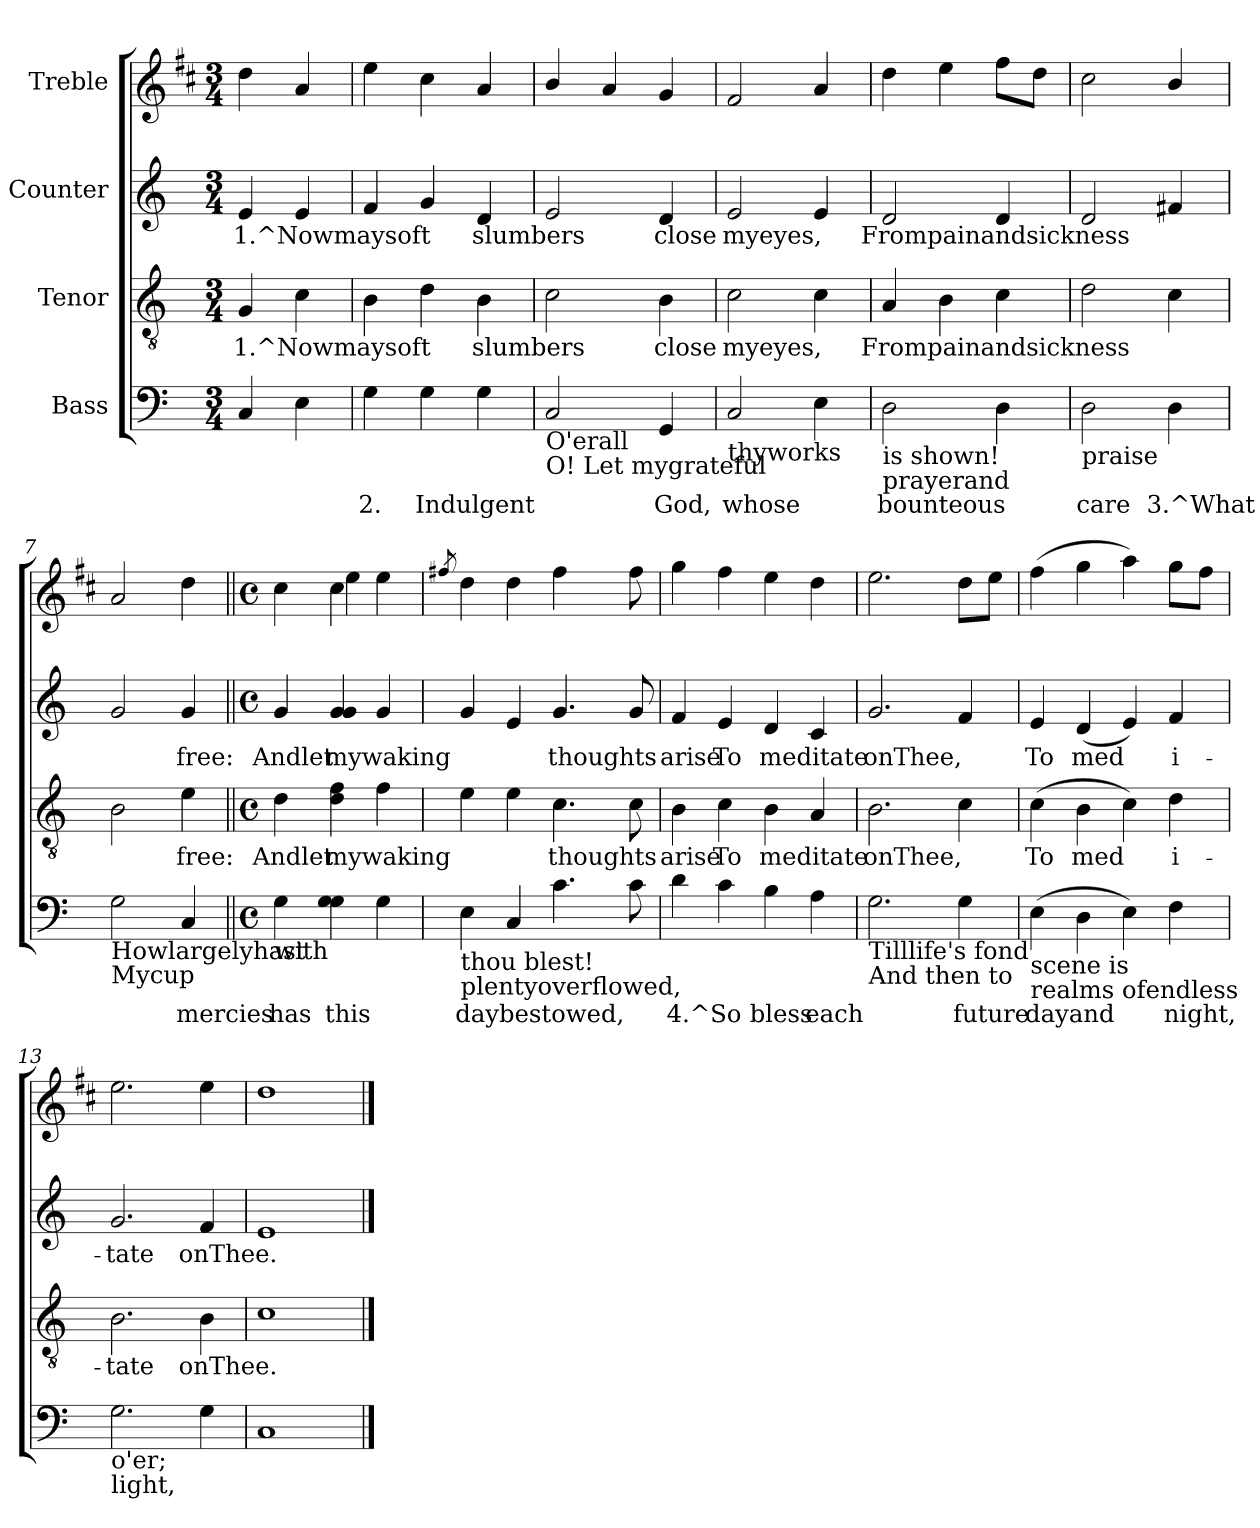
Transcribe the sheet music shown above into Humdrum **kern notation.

**kern	**text	**kern	**text	**kern	**text	**kern
*part4	*part4	*part3	*part3	*part2	*part2	*part1
*staff4	*staff4	*staff3	*staff3	*staff2	*staff2	*staff1
*I"Bass	*	*I"Tenor	*	*I"Counter	*	*I"Treble
!!LO:PB:g=z
*stria5	*	*stria5	*	*stria5	*	*stria5
*clefF4	*	*clefGv2	*	*clefG2	*	*clefG2
*	*	*	*	*	*	*ITrd1c2
*k[]	*	*k[]	*	*k[]	*	*k[]
*C:	*	*C:	*	*C:	*	*C:
*M3/4	*	*M3/4	*	*M3/4	*	*M3/4
=1	=1	=1	=1	=1	=1	=1
!	!LO:LY:b:rj	!	!LO:LY:b:rj	!	!LO:LY:b:rj	!
4C/	.	4G/	1.^Nowmaysoft	4e/	1.^Nowmaysoft	4cc\
!	!LO:LY:b:rj	!	!LO:LY:b:rj	!	!LO:LY:b:rj	!
4E\	.	4c\	.	4e/	.	4g/
=2	=2	=2	=2	=2	=2	=2
!	!LO:LY:b:rj	!	!LO:LY:b:rj	!	!LO:LY:b:rj	!
4G\	2.	4B\	.	4f/	.	4dd\
!	!LO:LY:b:rj	!	!LO:LY:b:rj	!	!LO:LY:b:rj	!
4G\	Indulgent	4d\	.	4g/	.	4b\
!	!LO:LY:b:rj	!	!LO:LY:b:rj	!	!LO:LY:b:rj	!
4G\	.	4B\	slumbers	4d/	slumbers	4g/
=3	=3	=3	=3	=3	=3	=3
!LO:TX:b:t=O'erall	!	!	!	!	!	!
!LO:TX:b:t=O! Let mygrateful	!	!	!	!	!	!
!	!LO:LY:b:rj	!	!LO:LY:b:rj	!	!LO:LY:b:rj	!
2C/	.	2c\	.	2e/	.	4a/
.	.	.	.	.	.	4g/
!	!LO:LY:b:rj	!	!LO:LY:b:rj	!	!LO:LY:b:rj	!
4GG/	God,	4B\	close	4d/	close	4f/
=4	=4	=4	=4	=4	=4	=4
!LO:TX:b:t=thyworks	!	!	!	!	!	!
!	!LO:LY:b:rj	!	!LO:LY:b:rj	!	!LO:LY:b:rj	!
2C/	whose	2c\	myeyes,	2e/	myeyes,	2e/
!	!LO:LY:b:rj	!	!LO:LY:b:rj	!	!LO:LY:b:rj	!
4E\	.	4c\	.	4e/	.	4g>/
=5	=5	=5	=5	=5	=5	=5
!LO:TX:b:t=is shown!	!	!	!	!	!	!
!LO:TX:b:t=prayerand	!	!	!	!	!	!
!	!LO:LY:b:rj	!	!LO:LY:b:rj	!	!LO:LY:b:rj	!
2D\	bounteous	4A/	Frompainandsickness	2d/	Frompainandsickness	4cc\
!	!	!	!LO:LY:b:rj	!	!	!
.	.	4B\	.	.	.	4dd\
!	!LO:LY:b:rj	!	!LO:LY:b:rj	!	!LO:LY:b:rj	!
4D\	.	4c\	.	4d/	.	8ee\L
.	.	.	.	.	.	8cc\J
=6	=6	=6	=6	=6	=6	=6
!LO:TX:b:t=praise	!	!	!	!	!	!
!	!LO:LY:b:rj	!	!LO:LY:b:rj	!	!LO:LY:b:rj	!
2D\	care	2d\	.	2d/	.	2b\
!	!LO:LY:b:rj	!	!LO:LY:b:rj	!	!LO:LY:b:rj	!
4D\	3.^What	4c\	.	4f#X/	.	4a/
=7	=7	=7	=7	=7	=7	=7
!LO:TX:b:t=Howlargelyhast	!	!	!	!	!	!
!LO:TX:b:t=Mycup	!	!	!	!	!	!
!	!LO:LY:b:rj	!	!LO:LY:b:rj	!	!LO:LY:b:rj	!
2G\	.	2B\	.	2g/	.	2g/
!	!LO:LY:b:rj	!	!LO:LY:b:rj	!	!LO:LY:b:rj	!
4C/	mercies	4e\	free:	4g/	free:	4cc\
=8||	=8||	=8||	=8||	=8||	=8||	=8||
*M4/4	*	*M4/4	*	*M4/4	*	*M4/4
*met(c)	*	*met(c)	*	*met(c)	*	*met(c)
!LO:TX:b:t=with	!	!	!	!	!	!
!	!LO:LY:b:rj	!	!LO:LY:b:rj	!	!LO:LY:b:rj	!
*	*	*	*	*	*	*^
4G\	has	4d\	Andlet	4g/	Andlet	4b\	4ryy
!	!LO:LY:b:rj	!	!LO:LY:b:rj	!	!LO:LY:b:rj	!	!
4G\ 4G\	this	4d\ 4f\	mywaking	4g/ 4g/	mywaking	4b\	4dd\
!	!LO:LY:b:rj	!	!LO:LY:b:rj	!	!LO:LY:b:rj	!	!
4G\	.	4f\	.	4g/	.	4dd\	4ryy
*	*	*	*	*	*	*v	*v
=9	=9	=9	=9	=9	=9	=9
.	.	.	.	.	.	8qeen/
!LO:TX:b:t=thou blest!	!	!	!	!	!	!
!LO:TX:b:t=plentyoverflowed,	!	!	!	!	!	!
!	!LO:LY:b:rj	!	!LO:LY:b:rj	!	!LO:LY:b:rj	!
4E\	daybestowed,	4e\	.	4g/	.	4cc\
!	!LO:LY:b:rj	!	!LO:LY:b:rj	!	!LO:LY:b:rj	!
4C/	.	4e\	.	4e/	.	4cc\
!	!LO:LY:b:rj	!	!LO:LY:b:rj	!	!LO:LY:b:rj	!
4.c\	.	4.c\	thoughts	4.g/	thoughts	4ee\
.	.	.	.	.	.	8ryy
!	!LO:LY:b:rj	!	!LO:LY:b:rj	!	!LO:LY:b:rj	!
8c\	.	8c\	.	8g/	.	8ee\
=10	=10	=10	=10	=10	=10	=10
!	!LO:LY:b:rj	!	!LO:LY:b:rj	!	!LO:LY:b:rj	!
4d\	4.^So	4B\	arise	4f/	arise	4ff>\
!	!LO:LY:b:rj	!	!LO:LY:b:rj	!	!LO:LY:b:rj	!
4c\	.	4c\	To	4e/	To	4ee\
!	!LO:LY:b:rj	!	!LO:LY:b:rj	!	!LO:LY:b:rj	!
4B\	bless	4B\	meditate	4d/	meditate	4dd\
!	!LO:LY:b:rj	!	!LO:LY:b:rj	!	!LO:LY:b:rj	!
4A\	each	4A/	.	4c/	.	4cc\
=11	=11	=11	=11	=11	=11	=11
!LO:TX:b:t=Tilllife's fond	!	!	!	!	!	!
!LO:TX:b:t=And then to	!	!	!	!	!	!
!	!LO:LY:b:rj	!	!LO:LY:b:rj	!	!LO:LY:b:rj	!
2.G\	.	2.B\	onThee,	2.g/	onThee,	2.dd\
!	!LO:LY:b:rj	!	!LO:LY:b:rj	!	!LO:LY:b:rj	!
4G\	future	4c\	.	4f/	.	8cc\L
.	.	.	.	.	.	8dd\J
=12	=12	=12	=12	=12	=12	=12
!LO:TX:b:t=scene is	!	!	!	!	!	!
!LO:TX:b:t=realms ofendless	!	!	!	!	!	!
!	!LO:LY:b:rj	!	!LO:LY:b:rj	!	!LO:LY:b:rj	!
(>4E\	dayand	(>4c\	To	4e/	To	(>4ee\
!	!LO:LY:b:rj	!	!LO:LY:b:rj	!	!LO:LY:b:rj	!
4D\	.	4B\	med-	(<4d/	med-	4ff\
!	!LO:LY:b:rj	!	!LO:LY:b:rj	!	!LO:LY:b:rj	!
4E\)	.	4c\)	--	4e/)	--	4gg\)
!	!LO:LY:b:rj	!	!LO:LY:b:rj	!	!LO:LY:b:rj	!
4F\	night,	4d\	-i-	4f/	-i-	8ff\L
.	.	.	.	.	.	8ee\J
=13	=13	=13	=13	=13	=13	=13
!LO:TX:b:t=o'er;	!	!	!	!	!	!
!LO:TX:b:t=light,	!	!	!	!	!	!
!	!LO:LY:b:rj	!	!LO:LY:b:rj	!	!LO:LY:b:rj	!
2.G\	.	2.B\	-tate	2.g/	-tate	2.dd\
!	!LO:LY:b:rj	!	!LO:LY:b:rj	!	!LO:LY:b:rj	!
4G\	.	4B\	onThee.	4f/	onThee.	4dd\
=14	=14	=14	=14	=14	=14	=14
!	!LO:LY:b:rj	!	!LO:LY:b:rj	!	!LO:LY:b:rj	!
1C	.	1c	.	1e	.	1cc
==	==	==	==	==	==	==
*-	*-	*-	*-	*-	*-	*-
